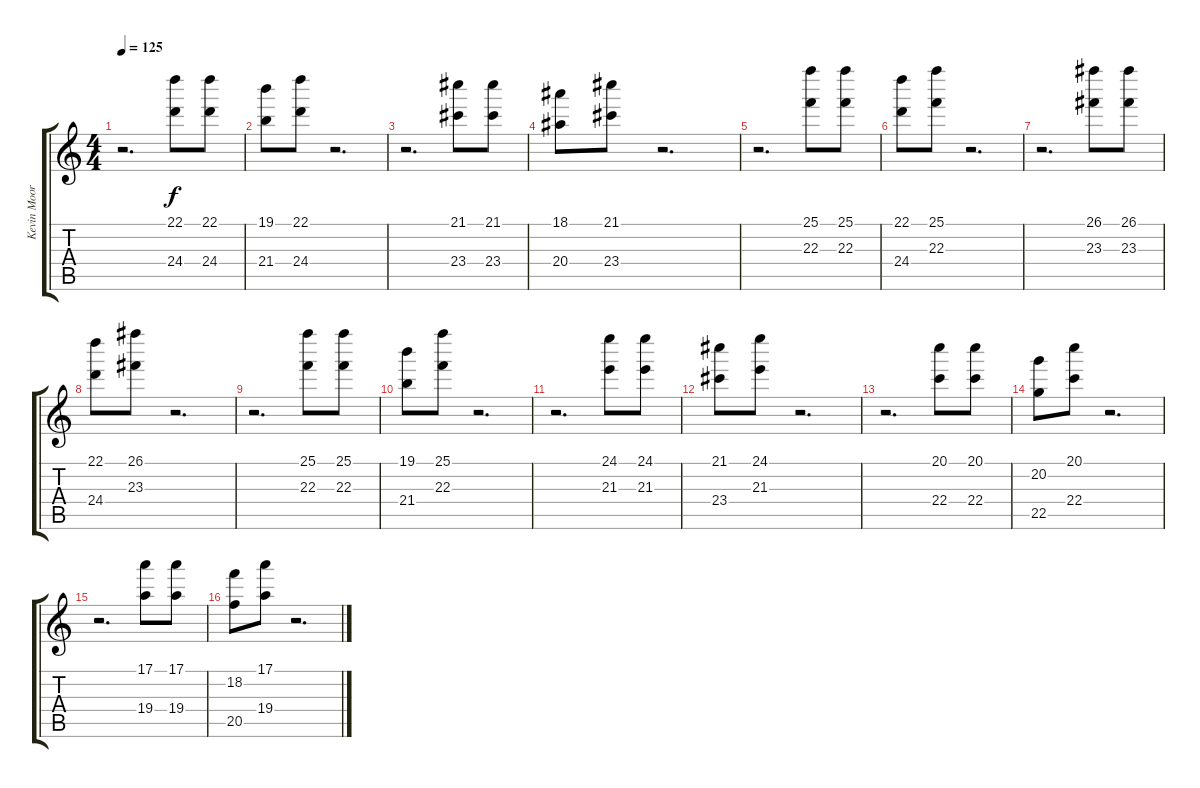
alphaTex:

\track ("Kevin Moore" "Kevin Moor") {instrument overdrivenguitar}
\staff {score tabs}
\tuning (E4 B3 G3 D3 A2 E2) {hide}
\ts (4 4)
\tempo 125
\clef g2
\ks c
r.2{d dy f} (22.1 24.4).8{volume 8 balance 11 instrument electricgrandpiano} (22.1 24.4).8 |
(19.1 21.4).8 (22.1 24.4).8 r.2{d} |
r.2{d} (21.1 23.4).8 (21.1 23.4).8 |
(18.1 20.4).8 (21.1 23.4).8 r.2{d} |
r.2{d} (25.1 22.3).8 (25.1 22.3).8 |
(22.1 24.4).8 (25.1 22.3).8 r.2{d} |
r.2{d} (26.1 23.3).8 (26.1 23.3).8 |
(22.1 24.4).8 (26.1 23.3).8 r.2{d} |
r.2{d} (25.1 22.3).8 (25.1 22.3).8 |
(19.1 21.4).8 (25.1 22.3).8 r.2{d} |
r.2{d} (24.1 21.3).8 (24.1 21.3).8 |
(21.1 23.4).8 (24.1 21.3).8 r.2{d} |
r.2{d} (20.1 22.4).8 (20.1 22.4).8 |
(20.2 22.5).8 (20.1 22.4).8 r.2{d} |
r.2{d} (17.1 19.4).8 (17.1 19.4).8 |
(18.2 20.5).8 (17.1 19.4).8 r.2{d}
